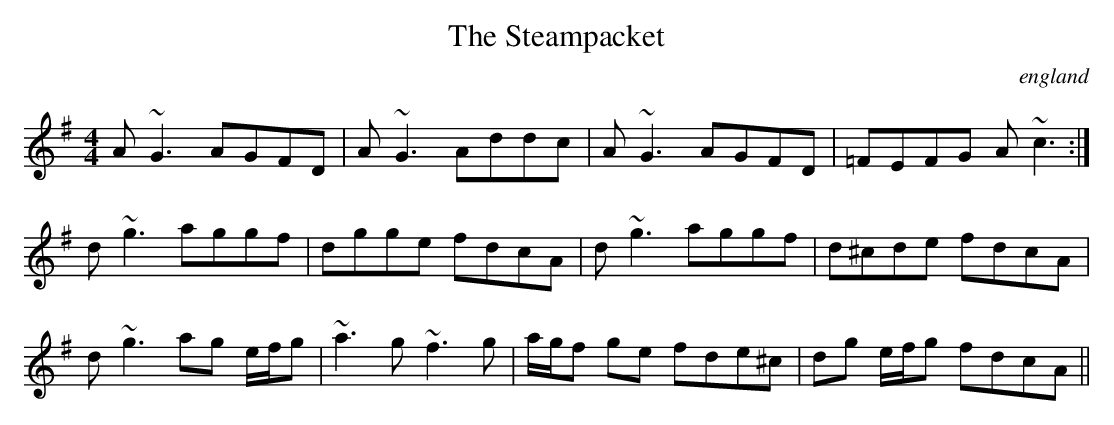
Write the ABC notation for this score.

X:1
T:Steampacket, The
O:england
M:4/4
L:1/8
K:G
A~G3 AGFD|A~G3 Addc|A~G3 AGFD|=FEFG A~c3:|
d~g3 aggf|dgge fdcA|d~g3 aggf|d^cde fdcA|
d~g3 ag e/2f/2g|~a3g~f3g|a/2g/2f ge fde^c|dg e/2f/2g fdcA||
